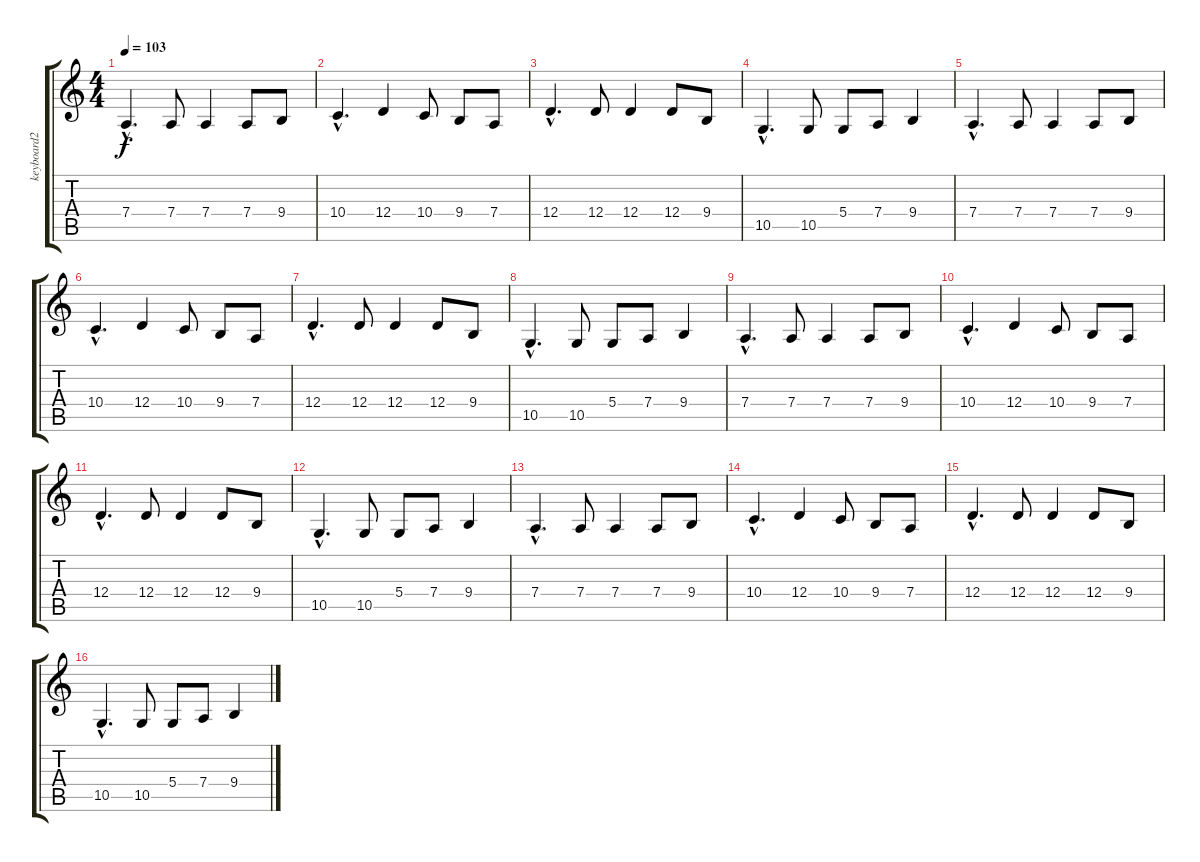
\track ("keyboard2" "keyboard2") {instrument pad7halo}
\staff {score tabs}
\tuning (E4 B3 G3 D3 A2 E2) {hide}
\ts (4 4)
\tempo 103
\clef g2
\ks c
7.4{hac}.4{d dy f} 7.4.8 7.4.4 7.4.8 9.4.8 |
10.4{hac}.4{d} 12.4.4 10.4.8 9.4.8 7.4.8 |
12.4{hac}.4{d} 12.4.8 12.4.4 12.4.8 9.4.8 |
10.5{hac}.4{d} 10.5.8 5.4.8 7.4.8 9.4.4 |
7.4{hac}.4{d} 7.4.8 7.4.4 7.4.8 9.4.8 |
10.4{hac}.4{d} 12.4.4 10.4.8 9.4.8 7.4.8 |
12.4{hac}.4{d} 12.4.8 12.4.4 12.4.8 9.4.8 |
10.5{hac}.4{d} 10.5.8 5.4.8 7.4.8 9.4.4 |
7.4{hac}.4{d} 7.4.8 7.4.4 7.4.8 9.4.8 |
10.4{hac}.4{d} 12.4.4 10.4.8 9.4.8 7.4.8 |
12.4{hac}.4{d} 12.4.8 12.4.4 12.4.8 9.4.8 |
10.5{hac}.4{d} 10.5.8 5.4.8 7.4.8 9.4.4 |
7.4{hac}.4{d} 7.4.8 7.4.4 7.4.8 9.4.8 |
10.4{hac}.4{d} 12.4.4 10.4.8 9.4.8 7.4.8 |
12.4{hac}.4{d} 12.4.8 12.4.4 12.4.8 9.4.8 |
10.5{hac}.4{d} 10.5.8 5.4.8 7.4.8 9.4.4
